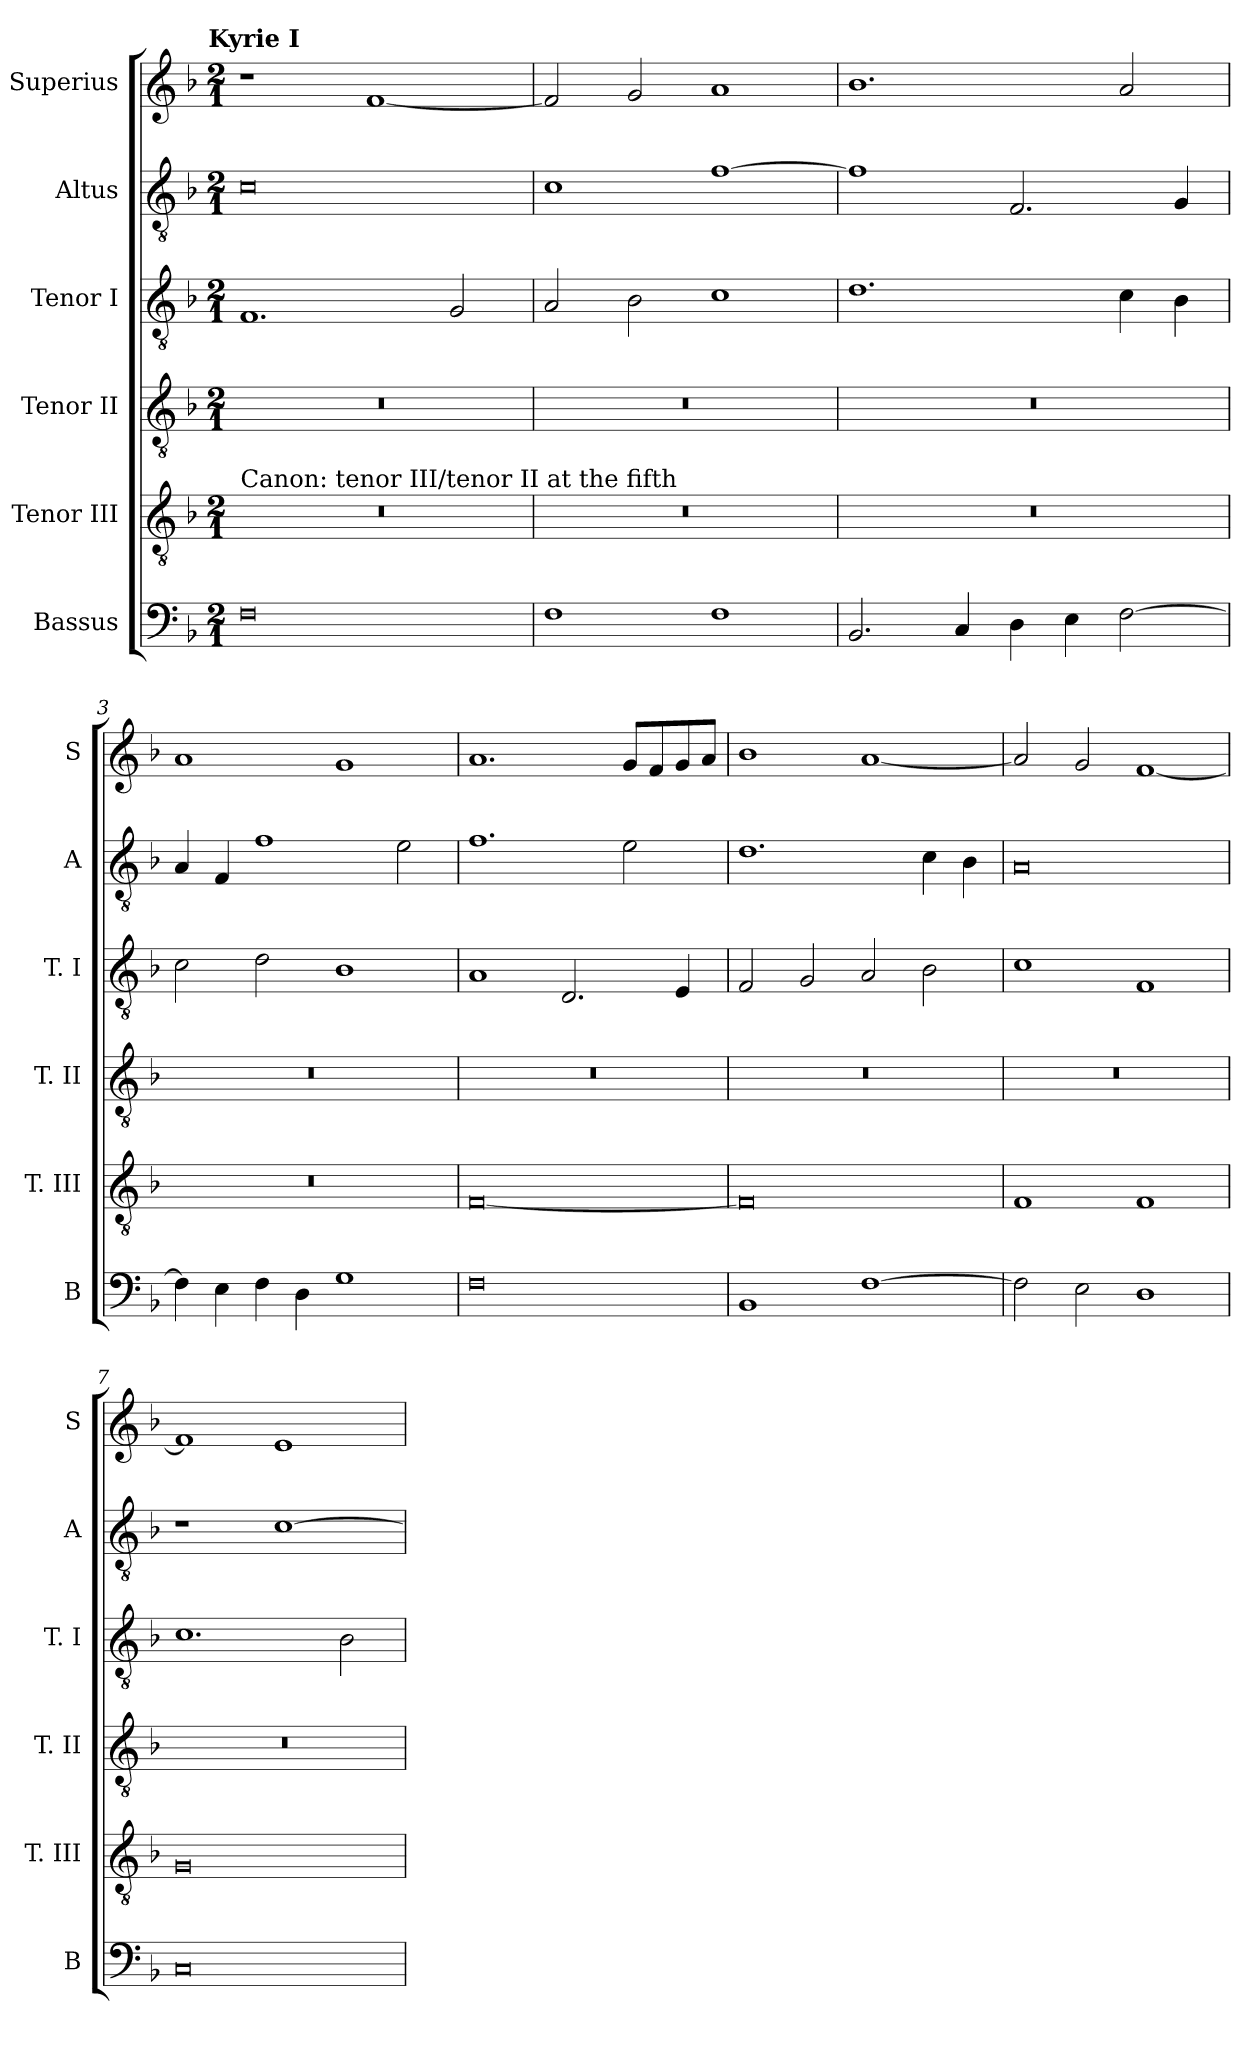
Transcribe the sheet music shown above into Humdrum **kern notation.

**kern	**kern	**kern	**kern	**kern	**kern
*part6	*part5	*part4	*part3	*part2	*part1
*staff6	*staff5	*staff4	*staff3	*staff2	*staff1
*I"Bassus	*I"Tenor III	*I"Tenor II	*I"Tenor I	*I"Altus	*I"Superius
*I'B	*I'T. III	*I'T. II	*I'T. I	*I'A	*I'S
*clefF4	*clefGv2	*clefGv2	*clefGv2	*clefGv2	*clefG2
*k[b-]	*k[b-]	*k[b-]	*k[b-]	*k[b-]	*k[b-]
*F:	*F:	*F:	*F:	*F:	*F:
!!LO:TX:omd:t=Kyrie I
*M2/1	*M2/1	*M2/1	*M2/1	*M2/1	*M2/1
=	=	=	=	=	=
!	!LO:TX:a:t=Canon&colon; tenor III/tenor II at the fifth	!	!	!	!
0F	0r	0r	1.F	0c	1r
.	.	.	.	.	[1f
.	.	.	2G	.	.
=1	=1	=1	=1	=1	=1
1F	0r	0r	2A	1c	2f]
.	.	.	2B-	.	2g
1F	.	.	1c	[1f	1a
=2	=2	=2	=2	=2	=2
2.BB-	0r	0r	1.d	1f]	1.b-
4C	.	.	.	.	.
4D	.	.	.	2.F	.
4E	.	.	.	.	.
[2F	.	.	4c	.	2a
.	.	.	4B-	4G	.
=3	=3	=3	=3	=3	=3
4F]	0r	0r	2c	4A	1a
4E	.	.	.	4F	.
4F	.	.	2d	1f	.
4D	.	.	.	.	.
1G	.	.	1B-	.	1g
.	.	.	.	2e	.
=4	=4	=4	=4	=4	=4
0F	[0F	0r	1A	1.f	1.a
.	.	.	2.D	.	.
.	.	.	.	2e	8gL
.	.	.	.	.	8f
.	.	.	4E	.	8g
.	.	.	.	.	8aJ
=5	=5	=5	=5	=5	=5
1BB-	0F]	0r	2F	1.d	1b-
.	.	.	2G	.	.
[1F	.	.	2A	.	[1a
.	.	.	2B-	4c	.
.	.	.	.	4B-	.
=6	=6	=6	=6	=6	=6
2F]	1F	0r	1c	0A	2a]
2E	.	.	.	.	2g
1D	1F	.	1F	.	[1f
=7	=7	=7	=7	=7	=7
0C	0G	0r	1.c	1r	1f]
.	.	.	.	[1c	1e
.	.	.	2B-	.	.
=	=	=	=	=	=
*-	*-	*-	*-	*-	*-
